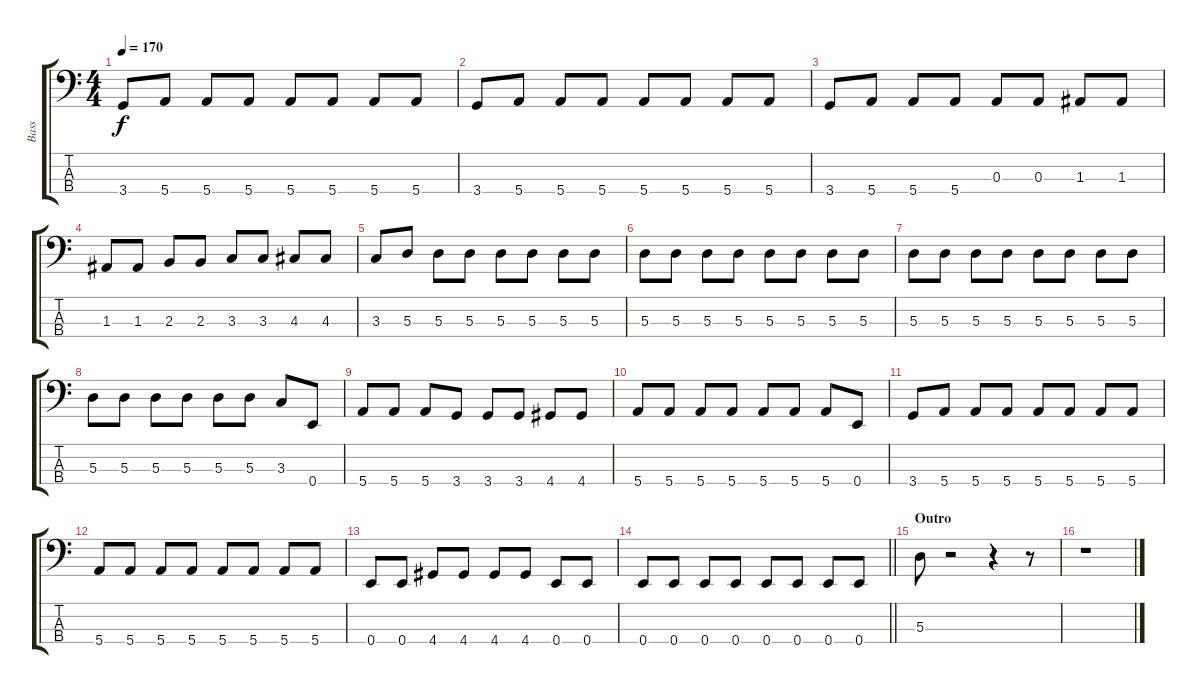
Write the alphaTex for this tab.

\track ("Bass" "Bass") {instrument electricbassfinger}
\staff {score tabs}
\tuning (G2 D2 A1 E1) {hide}
\ts (4 4)
\tempo 170
\clef f4
\ks c
3.4.8{dy f} 5.4.8 5.4.8 5.4.8 5.4.8 5.4.8 5.4.8 5.4.8 |
3.4.8 5.4.8 5.4.8 5.4.8 5.4.8 5.4.8 5.4.8 5.4.8 |
3.4.8 5.4.8 5.4.8 5.4.8 0.3.8 0.3.8 1.3.8 1.3.8 |
1.3.8 1.3.8 2.3.8 2.3.8 3.3.8 3.3.8 4.3.8 4.3.8 |
3.3.8 5.3.8 5.3.8 5.3.8 5.3.8 5.3.8 5.3.8 5.3.8 |
5.3.8 5.3.8 5.3.8 5.3.8 5.3.8 5.3.8 5.3.8 5.3.8 |
5.3.8 5.3.8 5.3.8 5.3.8 5.3.8 5.3.8 5.3.8 5.3.8 |
5.3.8 5.3.8 5.3.8 5.3.8 5.3.8 5.3.8 3.3.8 0.4.8 |
5.4.8 5.4.8 5.4.8 3.4.8 3.4.8 3.4.8 4.4.8 4.4.8 |
5.4.8 5.4.8 5.4.8 5.4.8 5.4.8 5.4.8 5.4.8 0.4.8 |
3.4.8 5.4.8 5.4.8 5.4.8 5.4.8 5.4.8 5.4.8 5.4.8 |
5.4.8 5.4.8 5.4.8 5.4.8 5.4.8 5.4.8 5.4.8 5.4.8 |
0.4.8 0.4.8 4.4.8 4.4.8 4.4.8 4.4.8 0.4.8 0.4.8 |
\barLineRight lightlight
0.4.8 0.4.8 0.4.8 0.4.8 0.4.8 0.4.8 0.4.8 0.4.8 |
\section ("" "Outro")
5.3.8 r.2 r.4 r.8 |
r.1
